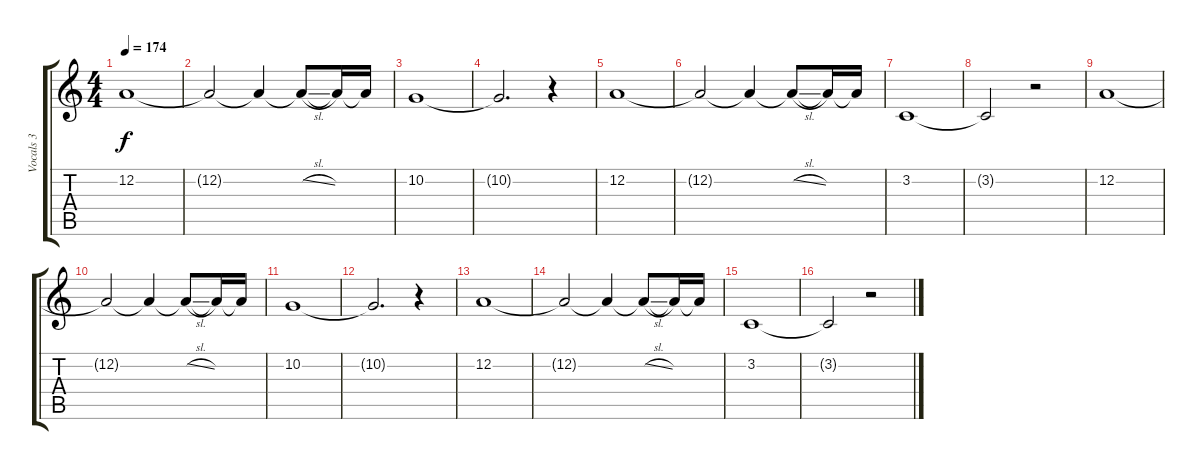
\track ("Vocals 3" "Vocals 3") {instrument cello}
\staff {score tabs}
\tuning (D4 A3 F3 C3 G2 C2) {hide}
\ts (4 4)
\tempo 174
\clef g2
\ks c
12.2.1{dy f} |
12.2{t}.2 12.2{t}.4 12.2{sl t}.8 12.2{t}.16 12.2{t}.16 |
10.2.1 |
10.2{t}.2{d} r.4 |
12.2.1 |
12.2{t}.2 12.2{t}.4 12.2{sl t}.8 12.2{t}.16 12.2{t}.16 |
3.2.1 |
3.2{t}.2 r.2 |
12.2.1 |
12.2{t}.2 12.2{t}.4 12.2{sl t}.8 12.2{t}.16 12.2{t}.16 |
10.2.1 |
10.2{t}.2{d} r.4 |
12.2.1 |
12.2{t}.2 12.2{t}.4 12.2{sl t}.8 12.2{t}.16 12.2{t}.16 |
3.2.1 |
3.2{t}.2 r.2
